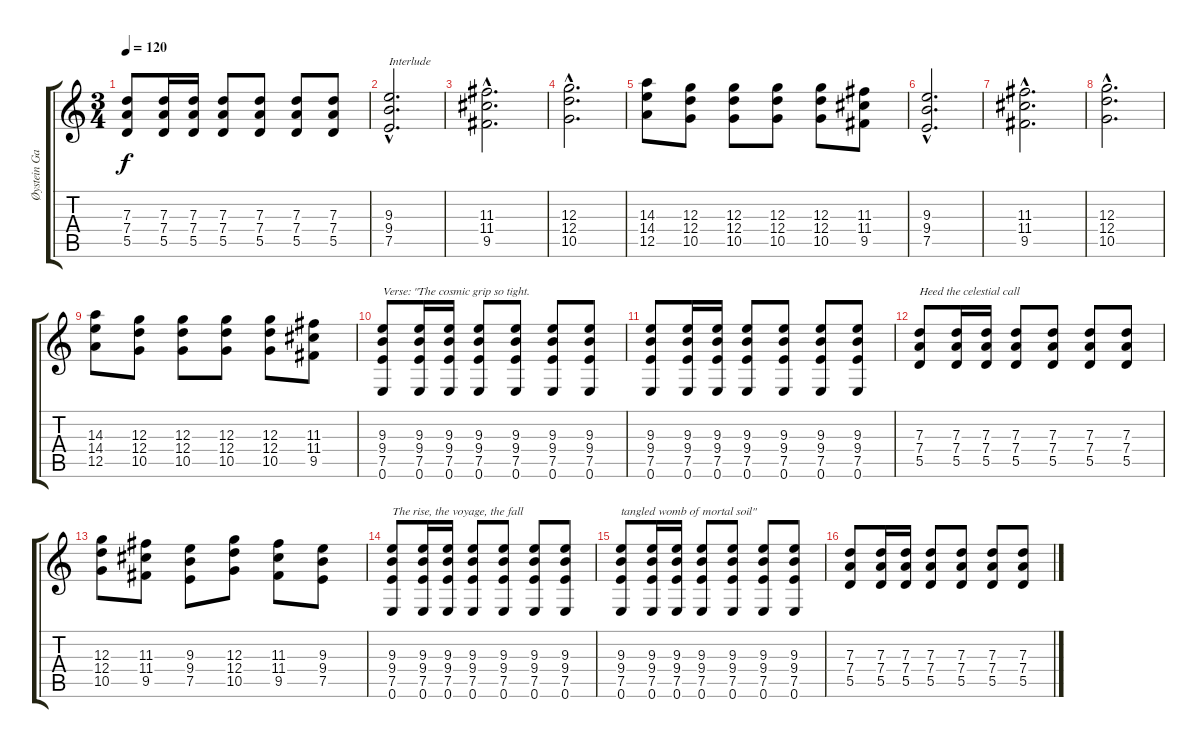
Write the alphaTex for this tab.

\track ("Øystein Garnes Brum" "Øystein Ga") {instrument distortionguitar}
\staff {score tabs}
\tuning (E4 B3 G3 D3 A2 E2) {hide}
\ts (3 4)
\tempo 120
\clef g2
\ks c
(7.3 7.4 5.5).8{dy f} (7.3 7.4 5.5).16 (7.3 7.4 5.5).16 (7.3 7.4 5.5).8 (7.3 7.4 5.5).8 (7.3 7.4 5.5).8 (7.3 7.4 5.5).8 |
(9.3{hac} 9.4{hac} 7.5{hac}).2{d txt "Interlude"} |
(11.3{hac} 11.4{hac} 9.5{hac}).2{d} |
(12.3{hac} 12.4{hac} 10.5{hac}).2{d} |
(14.3 14.4 12.5).8 (12.3 12.4 10.5).8 (12.3 12.4 10.5).8 (12.3 12.4 10.5).8 (12.3 12.4 10.5).8 (11.3 11.4 9.5).8 |
(9.3{hac} 9.4{hac} 7.5{hac}).2{d} |
(11.3{hac} 11.4{hac} 9.5{hac}).2{d} |
(12.3{hac} 12.4{hac} 10.5{hac}).2{d} |
(14.3 14.4 12.5).8 (12.3 12.4 10.5).8 (12.3 12.4 10.5).8 (12.3 12.4 10.5).8 (12.3 12.4 10.5).8 (11.3 11.4 9.5).8 |
(9.3 9.4 7.5 0.6).8{txt "Verse: \"The cosmic grip so tight."} (9.3 9.4 7.5 0.6).16 (9.3 9.4 7.5 0.6).16 (9.3 9.4 7.5 0.6).8 (9.3 9.4 7.5 0.6).8 (9.3 9.4 7.5 0.6).8 (9.3 9.4 7.5 0.6).8 |
(9.3 9.4 7.5 0.6).8 (9.3 9.4 7.5 0.6).16 (9.3 9.4 7.5 0.6).16 (9.3 9.4 7.5 0.6).8 (9.3 9.4 7.5 0.6).8 (9.3 9.4 7.5 0.6).8 (9.3 9.4 7.5 0.6).8 |
(7.3 7.4 5.5).8{txt "Heed the celestial call"} (7.3 7.4 5.5).16 (7.3 7.4 5.5).16 (7.3 7.4 5.5).8 (7.3 7.4 5.5).8 (7.3 7.4 5.5).8 (7.3 7.4 5.5).8 |
(12.3 12.4 10.5).8 (11.3 11.4 9.5).8 (9.3 9.4 7.5).8 (12.3 12.4 10.5).8 (11.3 11.4 9.5).8 (9.3 9.4 7.5).8 |
(9.3 9.4 7.5 0.6).8{txt "The rise, the voyage, the fall"} (9.3 9.4 7.5 0.6).16 (9.3 9.4 7.5 0.6).16 (9.3 9.4 7.5 0.6).8 (9.3 9.4 7.5 0.6).8 (9.3 9.4 7.5 0.6).8 (9.3 9.4 7.5 0.6).8 |
(9.3 9.4 7.5 0.6).8{txt "tangled womb of mortal soil\""} (9.3 9.4 7.5 0.6).16 (9.3 9.4 7.5 0.6).16 (9.3 9.4 7.5 0.6).8 (9.3 9.4 7.5 0.6).8 (9.3 9.4 7.5 0.6).8 (9.3 9.4 7.5 0.6).8 |
(7.3 7.4 5.5).8 (7.3 7.4 5.5).16 (7.3 7.4 5.5).16 (7.3 7.4 5.5).8 (7.3 7.4 5.5).8 (7.3 7.4 5.5).8 (7.3 7.4 5.5).8
